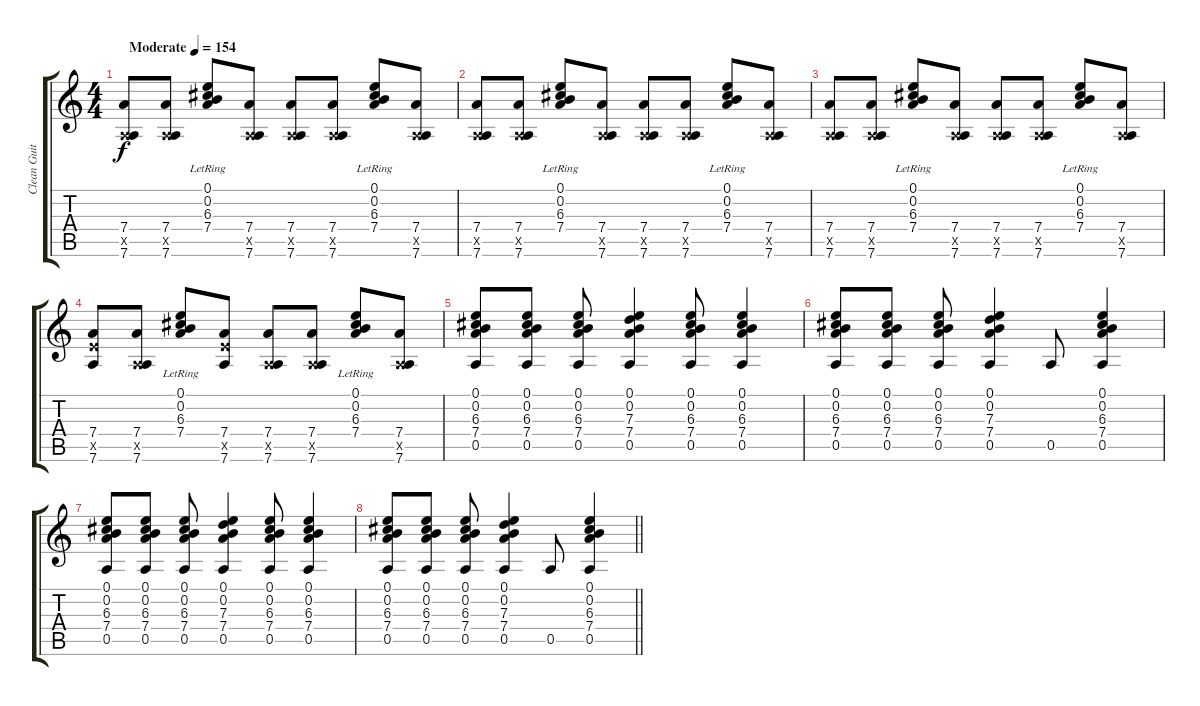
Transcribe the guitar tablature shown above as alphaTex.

\track ("Clean Guitar" "Clean Guit") {instrument electricguitarclean}
\staff {score tabs}
\tuning (E4 B3 G3 D3 A2 D2) {hide}
\ts (4 4)
\tempo (154 "Moderate")
\clef g2
\ks c
(7.4 0.5{x} 7.6).8{dy f instrument electricguitarclean} (7.4 0.5{x} 7.6).8 (0.1{lr} 0.2{lr} 6.3{lr} 7.4{lr}).8 (7.4 0.5{x} 7.6).8 (7.4 0.5{x} 7.6).8 (7.4 0.5{x} 7.6).8 (0.1{lr} 0.2{lr} 6.3{lr} 7.4{lr}).8 (7.4 0.5{x} 7.6).8 |
(7.4 0.5{x} 7.6).8 (7.4 0.5{x} 7.6).8 (0.1{lr} 0.2{lr} 6.3{lr} 7.4{lr}).8 (7.4 0.5{x} 7.6).8 (7.4 0.5{x} 7.6).8 (7.4 0.5{x} 7.6).8 (0.1{lr} 0.2{lr} 6.3{lr} 7.4{lr}).8 (7.4 0.5{x} 7.6).8 |
(7.4 0.5{x} 7.6).8 (7.4 0.5{x} 7.6).8 (0.1{lr} 0.2{lr} 6.3{lr} 7.4{lr}).8 (7.4 0.5{x} 7.6).8 (7.4 0.5{x} 7.6).8 (7.4 0.5{x} 7.6).8 (0.1{lr} 0.2{lr} 6.3{lr} 7.4{lr}).8 (7.4 0.5{x} 7.6).8 |
(7.4 7.5{x} 7.6).8 (7.4 0.5{x} 7.6).8 (0.1{lr} 0.2{lr} 6.3{lr} 7.4{lr}).8 (7.4 7.5{x} 7.6).8 (7.4 0.5{x} 7.6).8 (7.4 0.5{x} 7.6).8 (0.1{lr} 0.2{lr} 6.3{lr} 7.4{lr}).8 (7.4 0.5{x} 7.6).8 |
(0.1 0.2 6.3 7.4 0.5).8 (0.1 0.2 6.3 7.4 0.5).8 (0.1 0.2 6.3 7.4 0.5).8 (0.1 0.2 7.3 7.4 0.5).4 (0.1 0.2 6.3 7.4 0.5).8 (0.1 0.2 6.3 7.4 0.5).4 |
(0.1 0.2 6.3 7.4 0.5).8 (0.1 0.2 6.3 7.4 0.5).8 (0.1 0.2 6.3 7.4 0.5).8 (0.1 0.2 7.3 7.4 0.5).4 0.5.8 (0.1 0.2 6.3 7.4 0.5).4 |
(0.1 0.2 6.3 7.4 0.5).8 (0.1 0.2 6.3 7.4 0.5).8 (0.1 0.2 6.3 7.4 0.5).8 (0.1 0.2 7.3 7.4 0.5).4 (0.1 0.2 6.3 7.4 0.5).8 (0.1 0.2 6.3 7.4 0.5).4 |
\barLineRight lightlight
(0.1 0.2 6.3 7.4 0.5).8 (0.1 0.2 6.3 7.4 0.5).8 (0.1 0.2 6.3 7.4 0.5).8 (0.1 0.2 7.3 7.4 0.5).4 0.5.8 (0.1 0.2 6.3 7.4 0.5).4
